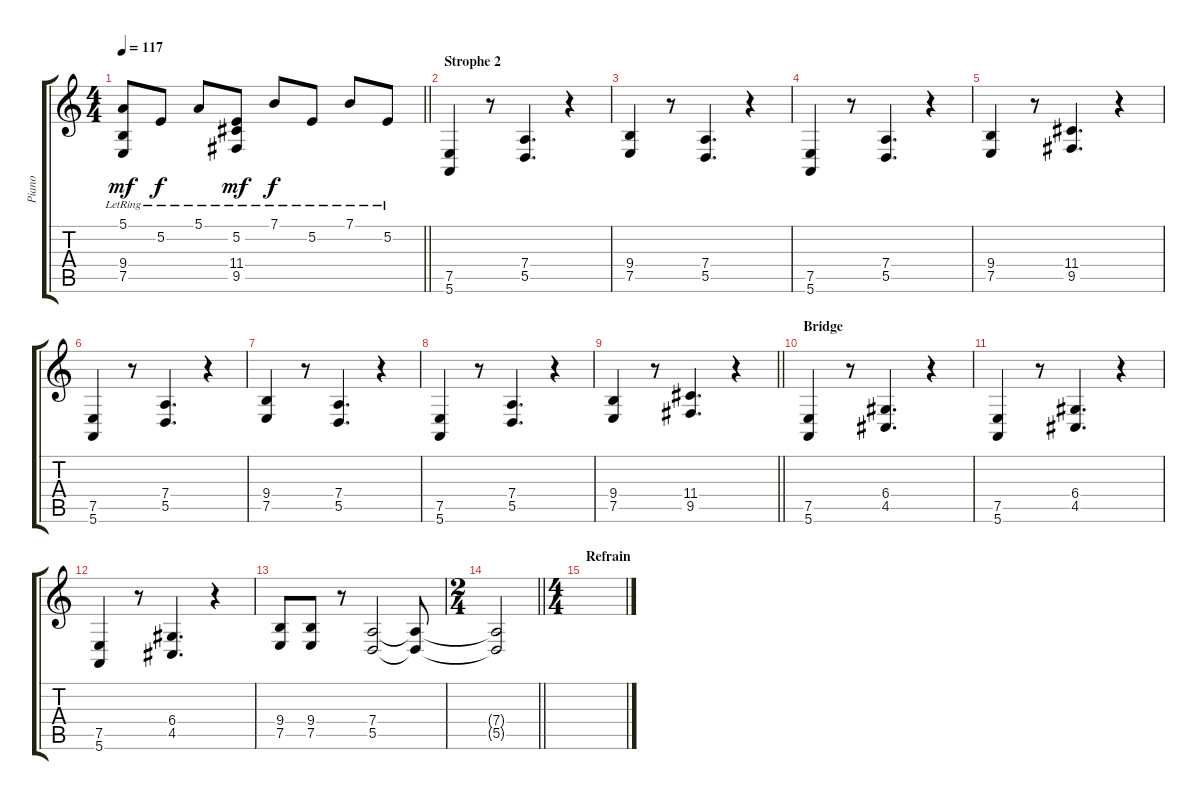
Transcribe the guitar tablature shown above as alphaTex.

\track ("Piano" "Piano") {instrument acousticgrandpiano}
\staff {score tabs}
\tuning (E4 B3 G3 D3 A2 E2) {hide}
\ts (4 4)
\tempo 117
\clef g2
\barLineRight lightlight
\ks c
(5.1{lr} 9.4{lr} 7.5{lr}).8{dy mf} 5.2{lr}.8{dy f} 5.1{lr}.8 (5.2{lr} 11.4{lr} 9.5{lr}).8{dy mf} 7.1{lr}.8{dy f} 5.2{lr}.8 7.1{lr}.8 5.2{lr}.8 |
\section ("" "Strophe 2")
(7.5 5.6).4 r.8 (7.4 5.5).4{d} r.4 |
(9.4 7.5).4 r.8 (7.4 5.5).4{d} r.4 |
(7.5 5.6).4 r.8 (7.4 5.5).4{d} r.4 |
(9.4 7.5).4 r.8 (11.4 9.5).4{d} r.4 |
(7.5 5.6).4 r.8 (7.4 5.5).4{d} r.4 |
(9.4 7.5).4 r.8 (7.4 5.5).4{d} r.4 |
(7.5 5.6).4 r.8 (7.4 5.5).4{d} r.4 |
\barLineRight lightlight
(9.4 7.5).4 r.8 (11.4 9.5).4{d} r.4 |
\section ("" "Bridge")
(7.5 5.6).4 r.8 (6.4 4.5).4{d} r.4 |
(7.5 5.6).4 r.8 (6.4 4.5).4{d} r.4 |
(7.5 5.6).4 r.8 (6.4 4.5).4{d} r.4 |
(9.4 7.5).8 (9.4 7.5).8 r.8 (7.4 5.5).2 (7.4{t} 5.5{t}).8 |
\ts (2 4)
\barLineRight lightlight
(7.4{t} 5.5{t}).2 |
\ts (4 4)
\section ("" "Refrain")
